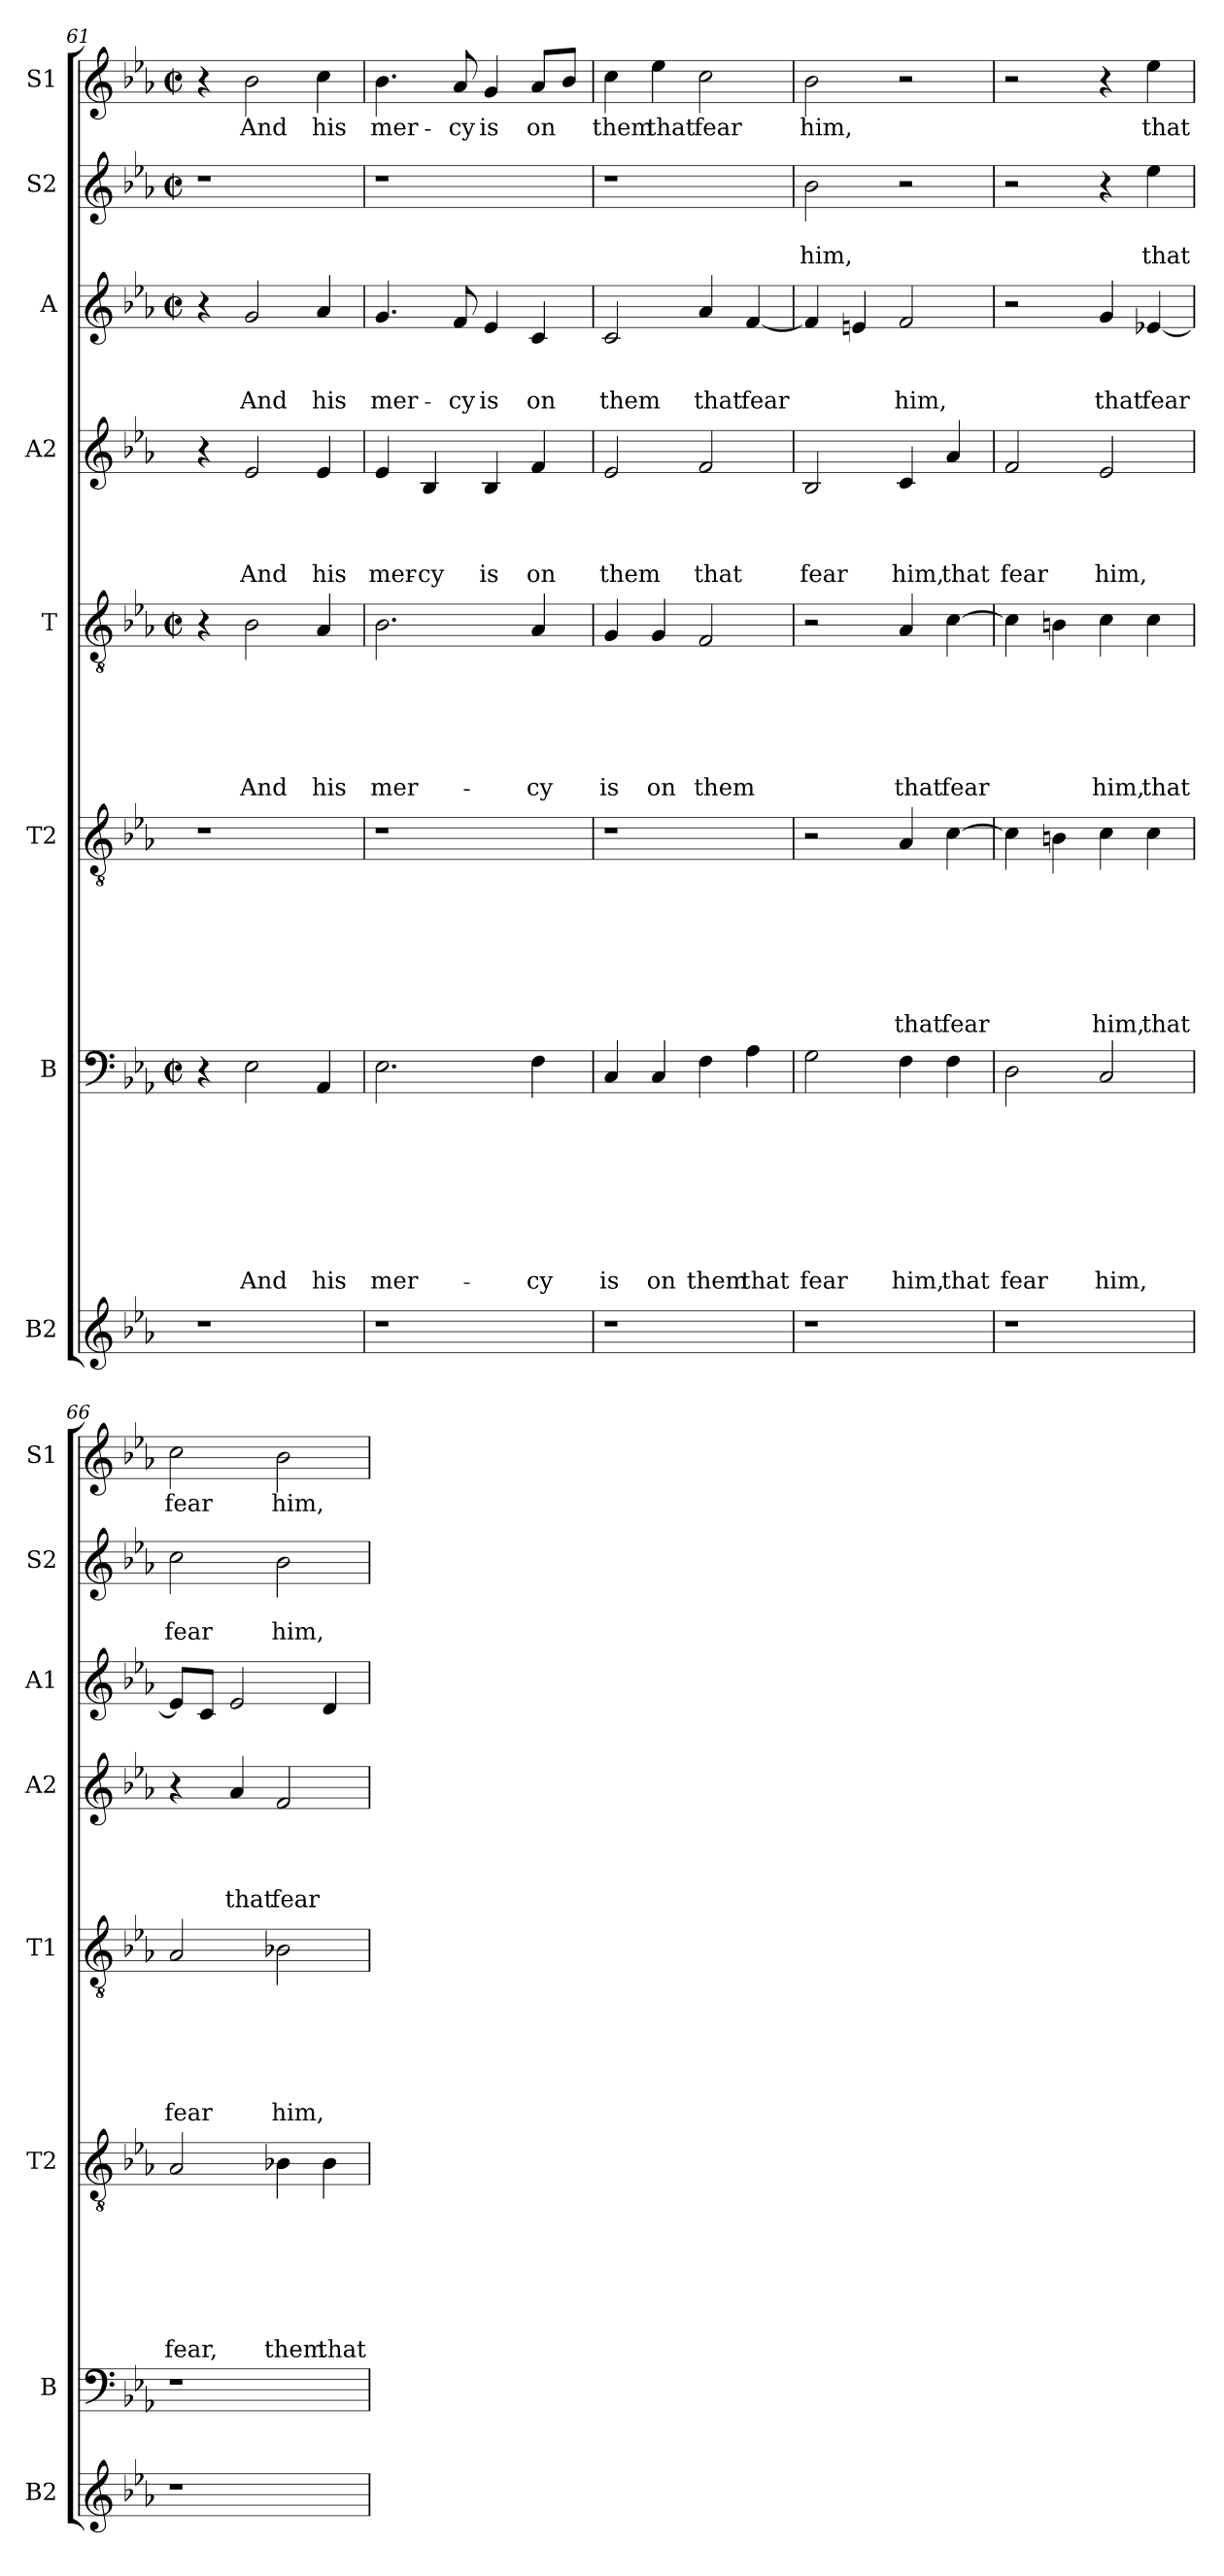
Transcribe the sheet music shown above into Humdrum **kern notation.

**kern	**kern	**text	**text	**text	**text	**text	**text	**text	**text	**kern	**text	**text	**text	**text	**text	**text	**text	**kern	**text	**text	**text	**text	**text	**text	**kern	**text	**text	**text	**text	**kern	**text	**text	**text	**kern	**text	**text	**kern	**text
*part8	*part7	*part7	*part7	*part7	*part7	*part7	*part7	*part7	*part7	*part6	*part6	*part6	*part6	*part6	*part6	*part6	*part6	*part5	*part5	*part5	*part5	*part5	*part5	*part5	*part4	*part4	*part4	*part4	*part4	*part3	*part3	*part3	*part3	*part2	*part2	*part2	*part1	*part1
*staff8	*staff7	*staff7	*staff7	*staff7	*staff7	*staff7	*staff7	*staff7	*staff7	*staff6	*staff6	*staff6	*staff6	*staff6	*staff6	*staff6	*staff6	*staff5	*staff5	*staff5	*staff5	*staff5	*staff5	*staff5	*staff4	*staff4	*staff4	*staff4	*staff4	*staff3	*staff3	*staff3	*staff3	*staff2	*staff2	*staff2	*staff1	*staff1
*I"B2	*I"B	*	*	*	*	*	*	*	*	*I"T2	*	*	*	*	*	*	*	*I"T	*	*	*	*	*	*	*I"A2	*	*	*	*	*I"A	*	*	*	*I"S2	*	*	*I"S1	*
*I'B2	*I'B	*	*	*	*	*	*	*	*	*I'T2	*	*	*	*	*	*	*	*I'T1	*	*	*	*	*	*	*I'A2	*	*	*	*	*I'A1	*	*	*	*I'S2	*	*	*I'S1	*
*clefG2	*clefF4	*	*	*	*	*	*	*	*	*clefGv2	*	*	*	*	*	*	*	*clefGv2	*	*	*	*	*	*	*clefG2	*	*	*	*	*clefG2	*	*	*	*clefG2	*	*	*clefG2	*
*k[b-e-a-]	*k[b-e-a-]	*	*	*	*	*	*	*	*	*k[b-e-a-]	*	*	*	*	*	*	*	*k[b-e-a-]	*	*	*	*	*	*	*k[b-e-a-]	*	*	*	*	*k[b-e-a-]	*	*	*	*k[b-e-a-]	*	*	*k[b-e-a-]	*
*E-:	*E-:	*	*	*	*	*	*	*	*	*E-:	*	*	*	*	*	*	*	*E-:	*	*	*	*	*	*	*E-:	*	*	*	*	*E-:	*	*	*	*E-:	*	*	*E-:	*
*	*M2/2	*	*	*	*	*	*	*	*	*	*	*	*	*	*	*	*	*M2/2	*	*	*	*	*	*	*	*	*	*	*	*M2/2	*	*	*	*M2/2	*	*	*M2/2	*
*	*met(c|)	*	*	*	*	*	*	*	*	*	*	*	*	*	*	*	*	*met(c|)	*	*	*	*	*	*	*	*	*	*	*	*met(c|)	*	*	*	*met(c|)	*	*	*met(c|)	*
=61	=61	=61	=61	=61	=61	=61	=61	=61	=61	=61	=61	=61	=61	=61	=61	=61	=61	=61	=61	=61	=61	=61	=61	=61	=61	=61	=61	=61	=61	=61	=61	=61	=61	=61	=61	=61	=61	=61
1r	4r	.	.	.	.	.	.	.	.	1r	.	.	.	.	.	.	.	4r	.	.	.	.	.	.	4r	.	.	.	.	4r	.	.	.	1r	.	.	4r	.
!	!	!	!	!	!	!	!	!	!LO:LY:b	!	!	!	!	!	!	!	!	!	!	!	!	!	!	!LO:LY:b	!	!	!	!	!LO:LY:b	!	!	!	!LO:LY:b	!	!	!	!	!LO:LY:b
.	2E-\	.	.	.	.	.	.	.	And	.	.	.	.	.	.	.	.	2B-\	.	.	.	.	.	And	2e-/	.	.	.	And	2g/	.	.	And	.	.	.	2b-\	And
!	!	!	!	!	!	!	!	!	!LO:LY:b	!	!	!	!	!	!	!	!	!	!	!	!	!	!	!LO:LY:b	!	!	!	!	!LO:LY:b	!	!	!	!LO:LY:b	!	!	!	!	!LO:LY:b
.	4AA-/	.	.	.	.	.	.	.	his	.	.	.	.	.	.	.	.	4A-/	.	.	.	.	.	his	4e-/	.	.	.	his	4a-/	.	.	his	.	.	.	4cc\	his
=62	=62	=62	=62	=62	=62	=62	=62	=62	=62	=62	=62	=62	=62	=62	=62	=62	=62	=62	=62	=62	=62	=62	=62	=62	=62	=62	=62	=62	=62	=62	=62	=62	=62	=62	=62	=62	=62	=62
!	!	!	!	!	!	!	!	!	!LO:LY:b	!	!	!	!	!	!	!	!	!	!	!	!	!	!	!LO:LY:b	!	!	!	!	!LO:LY:b	!	!	!	!LO:LY:b	!	!	!	!	!LO:LY:b
1r	2.E-\	.	.	.	.	.	.	.	mer-	1r	.	.	.	.	.	.	.	2.B-\	.	.	.	.	.	mer-	4e-/	.	.	.	mer-	4.g/	.	.	mer-	1r	.	.	4.b-\	mer-
!	!	!	!	!	!	!	!	!	!	!	!	!	!	!	!	!	!	!	!	!	!	!	!	!	!	!	!	!	!LO:LY:b:rj	!	!	!	!	!	!	!	!	!
.	.	.	.	.	.	.	.	.	.	.	.	.	.	.	.	.	.	.	.	.	.	.	.	.	4B-/	.	.	.	-cy	.	.	.	.	.	.	.	.	.
!	!	!	!	!	!	!	!	!	!	!	!	!	!	!	!	!	!	!	!	!	!	!	!	!	!	!	!	!	!	!	!	!	!LO:LY:b	!	!	!	!	!LO:LY:b
.	.	.	.	.	.	.	.	.	.	.	.	.	.	.	.	.	.	.	.	.	.	.	.	.	.	.	.	.	.	8f/	.	.	-cy	.	.	.	8a-/	-cy
!	!	!	!	!	!	!	!	!	!	!	!	!	!	!	!	!	!	!	!	!	!	!	!	!	!	!	!	!	!LO:LY:b	!	!	!	!LO:LY:b	!	!	!	!	!LO:LY:b
.	.	.	.	.	.	.	.	.	.	.	.	.	.	.	.	.	.	.	.	.	.	.	.	.	4B-/	.	.	.	is	4e-/	.	.	is	.	.	.	4g/	is
!	!	!	!	!	!	!	!	!	!LO:LY:b	!	!	!	!	!	!	!	!	!	!	!	!	!	!	!LO:LY:b	!	!	!	!	!LO:LY:b	!	!	!	!LO:LY:b	!	!	!	!	!LO:LY:b
.	4F\	.	.	.	.	.	.	.	-cy	.	.	.	.	.	.	.	.	4A-/	.	.	.	.	.	-cy	4f/	.	.	.	on	4c/	.	.	on	.	.	.	8a-/L	on
.	.	.	.	.	.	.	.	.	.	.	.	.	.	.	.	.	.	.	.	.	.	.	.	.	.	.	.	.	.	.	.	.	.	.	.	.	8b-/J	.
=63	=63	=63	=63	=63	=63	=63	=63	=63	=63	=63	=63	=63	=63	=63	=63	=63	=63	=63	=63	=63	=63	=63	=63	=63	=63	=63	=63	=63	=63	=63	=63	=63	=63	=63	=63	=63	=63	=63
!	!	!	!	!	!	!	!	!	!LO:LY:b	!	!	!	!	!	!	!	!	!	!	!	!	!	!	!LO:LY:b	!	!	!	!	!LO:LY:b	!	!	!	!LO:LY:b	!	!	!	!	!LO:LY:b
1r	4C/	.	.	.	.	.	.	.	is	1r	.	.	.	.	.	.	.	4G/	.	.	.	.	.	is	2e-/	.	.	.	them	2c/	.	.	them	1r	.	.	4cc\	them
!	!	!	!	!	!	!	!	!	!LO:LY:b	!	!	!	!	!	!	!	!	!	!	!	!	!	!	!LO:LY:b	!	!	!	!	!	!	!	!	!	!	!	!	!	!LO:LY:b
.	4C/	.	.	.	.	.	.	.	on	.	.	.	.	.	.	.	.	4G/	.	.	.	.	.	on	.	.	.	.	.	.	.	.	.	.	.	.	4ee-\	that
!	!	!	!	!	!	!	!	!	!LO:LY:b	!	!	!	!	!	!	!	!	!	!	!	!	!	!	!LO:LY:b	!	!	!	!	!LO:LY:b	!	!	!	!LO:LY:b	!	!	!	!	!LO:LY:b
.	4F\	.	.	.	.	.	.	.	them	.	.	.	.	.	.	.	.	2F/	.	.	.	.	.	them	2f/	.	.	.	that	4a-/	.	.	that	.	.	.	2cc\	fear
!	!	!	!	!	!	!	!	!	!LO:LY:b	!	!	!	!	!	!	!	!	!	!	!	!	!	!	!	!	!	!	!	!	!	!	!	!LO:LY:b	!	!	!	!	!
.	4A-\	.	.	.	.	.	.	.	that	.	.	.	.	.	.	.	.	.	.	.	.	.	.	.	.	.	.	.	.	[>4f/	.	.	fear	.	.	.	.	.
!!LO:PB:g=z
=64	=64	=64	=64	=64	=64	=64	=64	=64	=64	=64	=64	=64	=64	=64	=64	=64	=64	=64	=64	=64	=64	=64	=64	=64	=64	=64	=64	=64	=64	=64	=64	=64	=64	=64	=64	=64	=64	=64
!	!	!	!	!	!	!	!	!	!LO:LY:b	!	!	!	!	!	!	!	!	!	!	!	!	!	!	!	!	!	!	!	!LO:LY:b	!	!	!	!	!	!	!LO:LY:b	!	!LO:LY:b
1r	2G\	.	.	.	.	.	.	.	fear	2r	.	.	.	.	.	.	.	2r	.	.	.	.	.	.	2B-/	.	.	.	fear	4f/]	.	.	.	2b-\	.	-him,	2b-\	him,
.	.	.	.	.	.	.	.	.	.	.	.	.	.	.	.	.	.	.	.	.	.	.	.	.	.	.	.	.	.	4en/	.	.	.	.	.	.	.	.
!	!	!	!	!	!	!	!	!	!LO:LY:b	!	!	!	!	!	!	!	!LO:LY:b	!	!	!	!	!	!	!LO:LY:b	!	!	!	!	!LO:LY:b	!	!	!	!LO:LY:b	!	!	!	!	!
.	4F\	.	.	.	.	.	.	.	him,	4A-/	.	.	.	.	.	.	-that	4A-/	.	.	.	.	.	that	4c/	.	.	.	him,	2f/	.	.	him,	2r	.	.	2r	.
!	!	!	!	!	!	!	!	!	!LO:LY:b	!	!	!	!	!	!	!	!LO:LY:b	!	!	!	!	!	!	!LO:LY:b	!	!	!	!	!LO:LY:b	!	!	!	!	!	!	!	!	!
.	4F\	.	.	.	.	.	.	.	that	[>4c\	.	.	.	.	.	.	fear	[>4c\	.	.	.	.	.	fear	4a-/	.	.	.	that	.	.	.	.	.	.	.	.	.
=65	=65	=65	=65	=65	=65	=65	=65	=65	=65	=65	=65	=65	=65	=65	=65	=65	=65	=65	=65	=65	=65	=65	=65	=65	=65	=65	=65	=65	=65	=65	=65	=65	=65	=65	=65	=65	=65	=65
!	!	!	!	!	!	!	!	!	!LO:LY:b	!	!	!	!	!	!	!	!	!	!	!	!	!	!	!	!	!	!	!	!LO:LY:b	!	!	!	!	!	!	!	!	!
1r	2D\	.	.	.	.	.	.	.	fear	4c\]	.	.	.	.	.	.	.	4c\]	.	.	.	.	.	.	2f/	.	.	.	fear	2r	.	.	.	2r	.	.	2r	.
.	.	.	.	.	.	.	.	.	.	4Bn\	.	.	.	.	.	.	.	4Bn\	.	.	.	.	.	.	.	.	.	.	.	.	.	.	.	.	.	.	.	.
!	!	!	!	!	!	!	!	!	!LO:LY:b	!	!	!	!	!	!	!	!LO:LY:b	!	!	!	!	!	!	!LO:LY:b	!	!	!	!	!LO:LY:b	!	!	!	!LO:LY:b	!	!	!	!	!
.	2C/	.	.	.	.	.	.	.	him,	4c\	.	.	.	.	.	.	him,	4c\	.	.	.	.	.	him,	2e-/	.	.	.	him,	4g/	.	.	that	4r	.	.	4r	.
!	!	!	!	!	!	!	!	!	!	!	!	!	!	!	!	!	!LO:LY:b	!	!	!	!	!	!	!LO:LY:b	!	!	!	!	!	!	!	!	!LO:LY:b	!	!	!LO:LY:b	!	!LO:LY:b
.	.	.	.	.	.	.	.	.	.	4c\	.	.	.	.	.	.	that	4c\	.	.	.	.	.	that	.	.	.	.	.	[<4e-X/	.	.	fear	4ee-\	.	that	4ee-\	that
=66	=66	=66	=66	=66	=66	=66	=66	=66	=66	=66	=66	=66	=66	=66	=66	=66	=66	=66	=66	=66	=66	=66	=66	=66	=66	=66	=66	=66	=66	=66	=66	=66	=66	=66	=66	=66	=66	=66
!	!	!	!	!	!	!	!	!	!	!	!	!	!	!	!	!	!LO:LY:b	!	!	!	!	!	!	!LO:LY:b	!	!	!	!	!	!	!	!	!	!	!	!LO:LY:b	!	!LO:LY:b
1r	1r	.	.	.	.	.	.	.	.	2A-/	.	.	.	.	.	.	fear,	2A-/	.	.	.	.	.	fear	4r	.	.	.	.	8e-/L]	.	.	.	2cc\	.	fear	2cc\	fear
.	.	.	.	.	.	.	.	.	.	.	.	.	.	.	.	.	.	.	.	.	.	.	.	.	.	.	.	.	.	8c/J	.	.	.	.	.	.	.	.
!	!	!	!	!	!	!	!	!	!	!	!	!	!	!	!	!	!	!	!	!	!	!	!	!	!	!	!	!	!LO:LY:b	!	!	!	!	!	!	!	!	!
.	.	.	.	.	.	.	.	.	.	.	.	.	.	.	.	.	.	.	.	.	.	.	.	.	4a-/	.	.	.	that	2e-/	.	.	.	.	.	.	.	.
!	!	!	!	!	!	!	!	!	!	!	!	!	!	!	!	!	!LO:LY:b	!	!	!	!	!	!	!LO:LY:b	!	!	!	!	!LO:LY:b	!	!	!	!	!	!	!LO:LY:b	!	!LO:LY:b
.	.	.	.	.	.	.	.	.	.	4B-X\	.	.	.	.	.	.	them	2B-X\	.	.	.	.	.	him,	2f/	.	.	.	fear	.	.	.	.	2b-\	.	him,	2b-\	him,
!	!	!	!	!	!	!	!	!	!	!	!	!	!	!	!	!	!LO:LY:b	!	!	!	!	!	!	!	!	!	!	!	!	!	!	!	!	!	!	!	!	!
.	.	.	.	.	.	.	.	.	.	4B-\	.	.	.	.	.	.	that	.	.	.	.	.	.	.	.	.	.	.	.	4d/	.	.	.	.	.	.	.	.
=	=	=	=	=	=	=	=	=	=	=	=	=	=	=	=	=	=	=	=	=	=	=	=	=	=	=	=	=	=	=	=	=	=	=	=	=	=	=
*-	*-	*-	*-	*-	*-	*-	*-	*-	*-	*-	*-	*-	*-	*-	*-	*-	*-	*-	*-	*-	*-	*-	*-	*-	*-	*-	*-	*-	*-	*-	*-	*-	*-	*-	*-	*-	*-	*-
